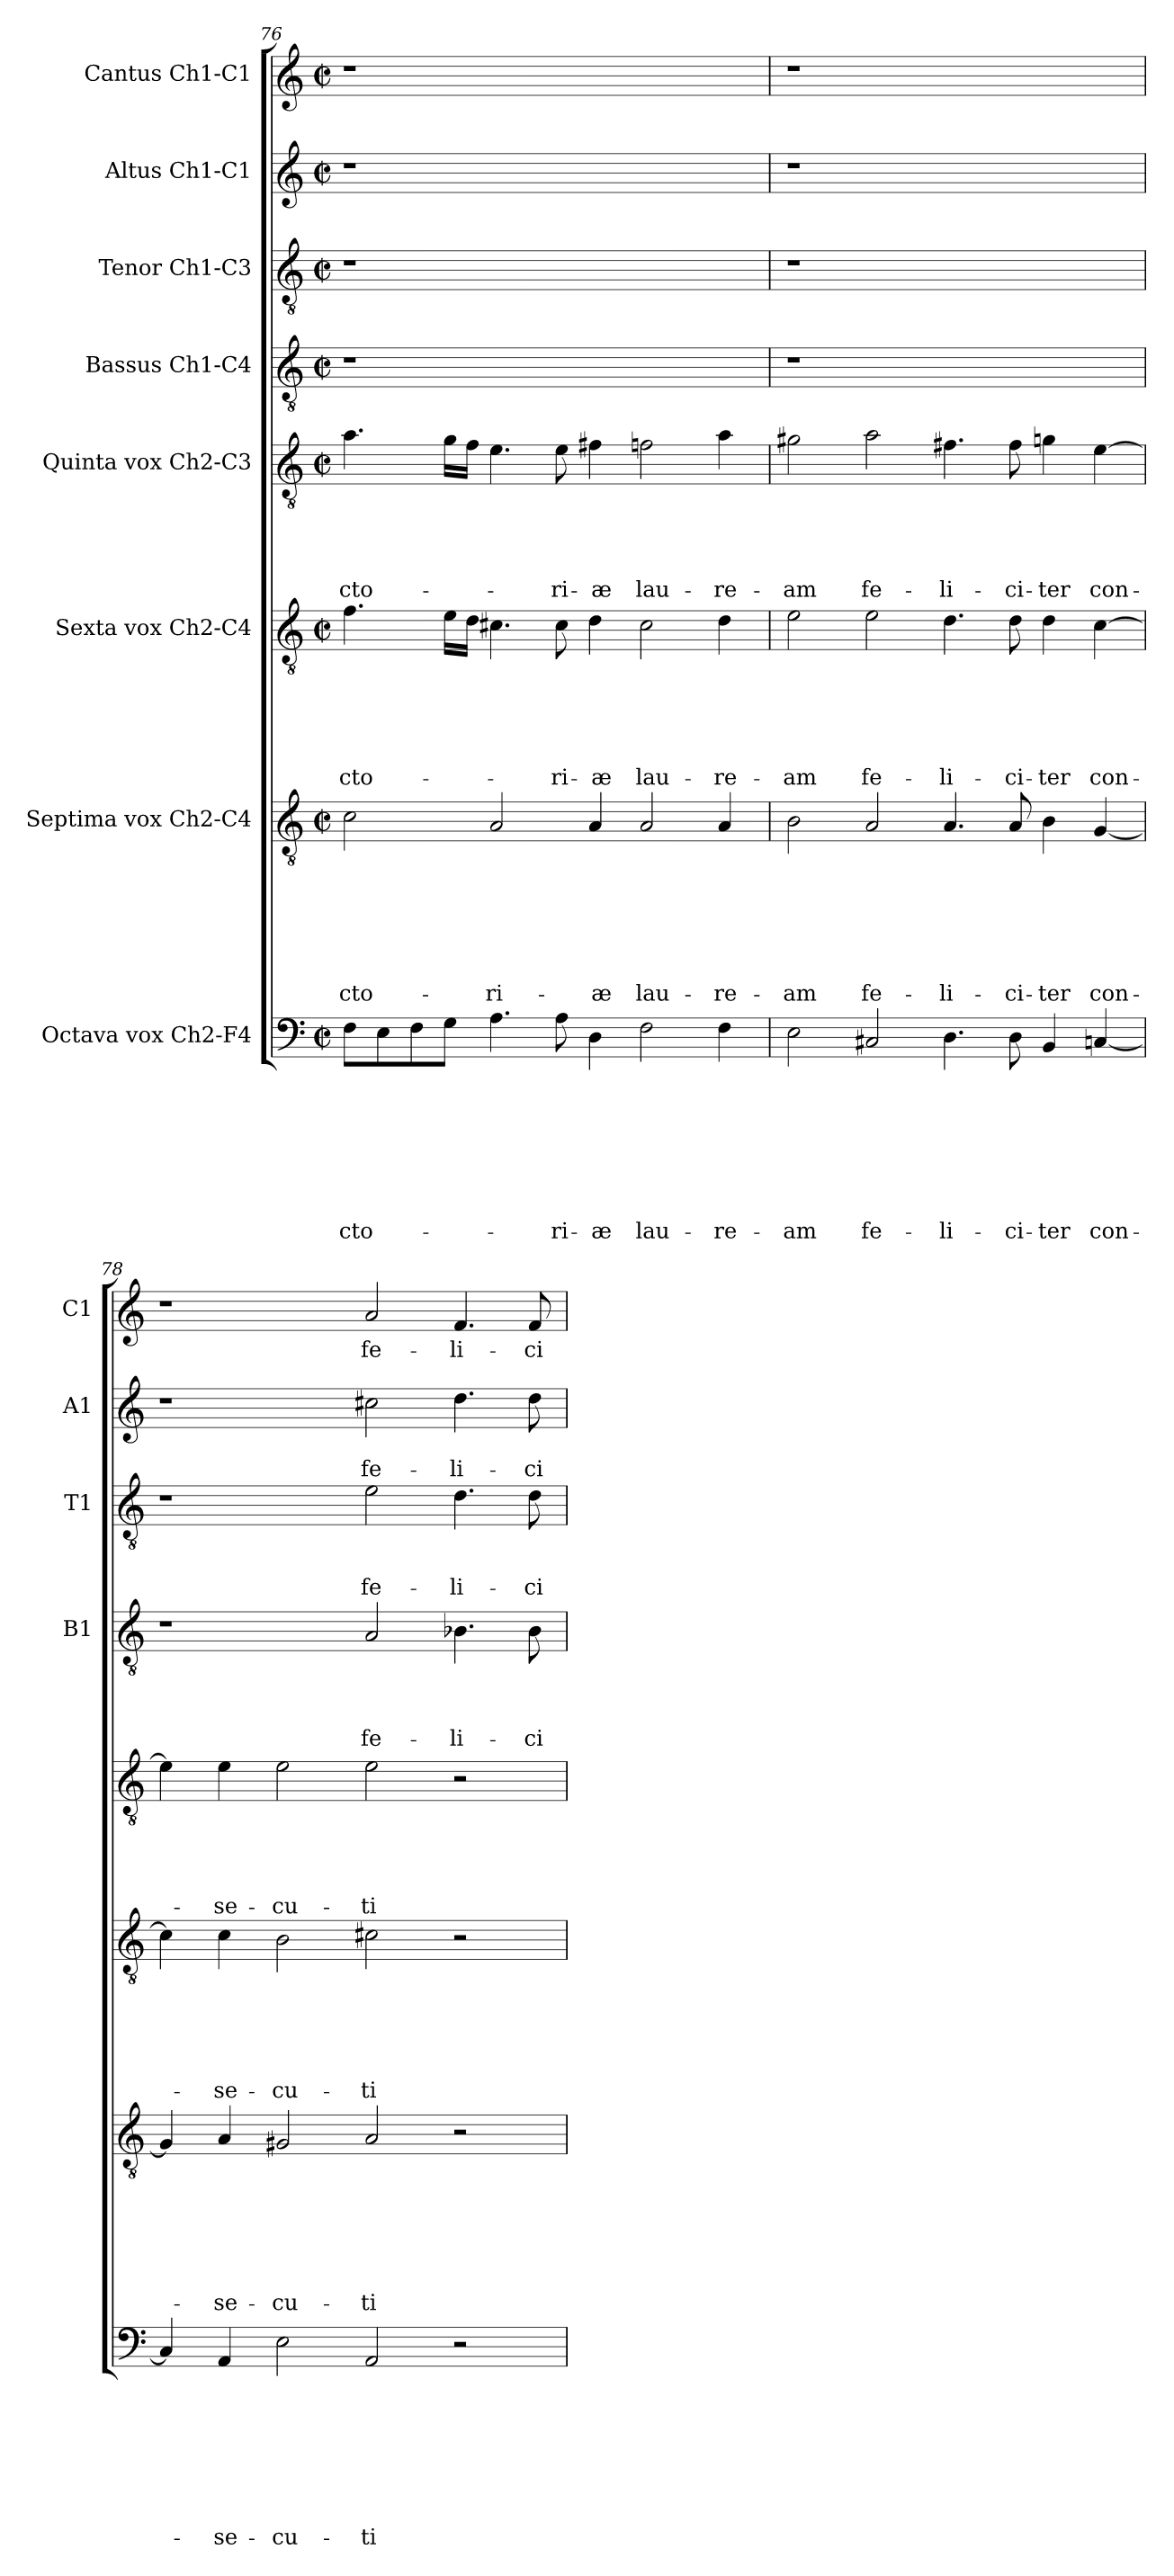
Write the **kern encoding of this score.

**kern	**text	**text	**text	**text	**text	**text	**text	**text	**kern	**text	**text	**text	**text	**text	**text	**text	**kern	**text	**text	**text	**text	**text	**text	**kern	**text	**text	**text	**text	**text	**kern	**text	**text	**text	**text	**kern	**text	**text	**text	**kern	**text	**text	**kern	**text
*part8	*part8	*part8	*part8	*part8	*part8	*part8	*part8	*part8	*part7	*part7	*part7	*part7	*part7	*part7	*part7	*part7	*part6	*part6	*part6	*part6	*part6	*part6	*part6	*part5	*part5	*part5	*part5	*part5	*part5	*part4	*part4	*part4	*part4	*part4	*part3	*part3	*part3	*part3	*part2	*part2	*part2	*part1	*part1
*staff8	*staff8	*staff8	*staff8	*staff8	*staff8	*staff8	*staff8	*staff8	*staff7	*staff7	*staff7	*staff7	*staff7	*staff7	*staff7	*staff7	*staff6	*staff6	*staff6	*staff6	*staff6	*staff6	*staff6	*staff5	*staff5	*staff5	*staff5	*staff5	*staff5	*staff4	*staff4	*staff4	*staff4	*staff4	*staff3	*staff3	*staff3	*staff3	*staff2	*staff2	*staff2	*staff1	*staff1
*I"Octava vox Ch2-F4	*	*	*	*	*	*	*	*	*I"Septima vox Ch2-C4	*	*	*	*	*	*	*	*I"Sexta vox Ch2-C4	*	*	*	*	*	*	*I"Quinta vox Ch2-C3	*	*	*	*	*	*I"Bassus Ch1-C4	*	*	*	*	*I"Tenor Ch1-C3	*	*	*	*I"Altus Ch1-C1	*	*	*I"Cantus Ch1-C1	*
*	*	*	*	*	*	*	*	*	*	*	*	*	*	*	*	*	*	*	*	*	*	*	*	*	*	*	*	*	*	*I'B1	*	*	*	*	*I'T1	*	*	*	*I'A1	*	*	*I'C1	*
!!LO:PB:g=z
*clefF4	*	*	*	*	*	*	*	*	*clefGv2	*	*	*	*	*	*	*	*clefGv2	*	*	*	*	*	*	*clefGv2	*	*	*	*	*	*clefGv2	*	*	*	*	*clefGv2	*	*	*	*clefG2	*	*	*clefG2	*
*k[]	*	*	*	*	*	*	*	*	*k[]	*	*	*	*	*	*	*	*k[]	*	*	*	*	*	*	*k[]	*	*	*	*	*	*k[]	*	*	*	*	*k[]	*	*	*	*k[]	*	*	*k[]	*
*C:	*	*	*	*	*	*	*	*	*C:	*	*	*	*	*	*	*	*C:	*	*	*	*	*	*	*C:	*	*	*	*	*	*C:	*	*	*	*	*C:	*	*	*	*C:	*	*	*C:	*
*M2/2	*	*	*	*	*	*	*	*	*M2/2	*	*	*	*	*	*	*	*M2/2	*	*	*	*	*	*	*M2/2	*	*	*	*	*	*M2/2	*	*	*	*	*M2/2	*	*	*	*M2/2	*	*	*M2/2	*
*met(c|)	*	*	*	*	*	*	*	*	*met(c|)	*	*	*	*	*	*	*	*met(c|)	*	*	*	*	*	*	*met(c|)	*	*	*	*	*	*met(c|)	*	*	*	*	*met(c|)	*	*	*	*met(c|)	*	*	*met(c|)	*
=76	=76	=76	=76	=76	=76	=76	=76	=76	=76	=76	=76	=76	=76	=76	=76	=76	=76	=76	=76	=76	=76	=76	=76	=76	=76	=76	=76	=76	=76	=76	=76	=76	=76	=76	=76	=76	=76	=76	=76	=76	=76	=76	=76
!	!	!	!	!	!	!	!	!LO:LY:b	!	!	!	!	!	!	!	!LO:LY:b	!	!	!	!	!	!	!LO:LY:b	!	!	!	!	!	!LO:LY:b	!	!	!	!	!	!	!	!	!	!	!	!	!	!
8F\L	.	.	.	.	.	.	.	-cto-	2c\	.	.	.	.	.	.	-cto-	4.f\	.	.	.	.	.	-cto-	4.a\	.	.	.	.	-cto-	1r	.	.	.	.	1r	.	.	.	1r	.	.	1r	.
8E\	.	.	.	.	.	.	.	.	.	.	.	.	.	.	.	.	.	.	.	.	.	.	.	.	.	.	.	.	.	.	.	.	.	.	.	.	.	.	.	.	.	.	.
8F\	.	.	.	.	.	.	.	.	.	.	.	.	.	.	.	.	.	.	.	.	.	.	.	.	.	.	.	.	.	.	.	.	.	.	.	.	.	.	.	.	.	.	.
8G\J	.	.	.	.	.	.	.	.	.	.	.	.	.	.	.	.	16e\LL	.	.	.	.	.	.	16g\LL	.	.	.	.	.	.	.	.	.	.	.	.	.	.	.	.	.	.	.
.	.	.	.	.	.	.	.	.	.	.	.	.	.	.	.	.	16d\JJ	.	.	.	.	.	.	16f\JJ	.	.	.	.	.	.	.	.	.	.	.	.	.	.	.	.	.	.	.
!	!	!	!	!	!	!	!	!	!	!	!	!	!	!	!	!LO:LY:b	!	!	!	!	!	!	!	!	!	!	!	!	!	!	!	!	!	!	!	!	!	!	!	!	!	!	!
4.A\	.	.	.	.	.	.	.	.	2A/	.	.	.	.	.	.	-ri-	4.c#X\	.	.	.	.	.	.	4.e\	.	.	.	.	.	.	.	.	.	.	.	.	.	.	.	.	.	.	.
!	!	!	!	!	!	!	!	!LO:LY:b	!	!	!	!	!	!	!	!	!	!	!	!	!	!	!LO:LY:b	!	!	!	!	!	!LO:LY:b	!	!	!	!	!	!	!	!	!	!	!	!	!	!
8A\	.	.	.	.	.	.	.	-ri-	.	.	.	.	.	.	.	.	8c#\	.	.	.	.	.	-ri-	8e\	.	.	.	.	-ri-	.	.	.	.	.	.	.	.	.	.	.	.	.	.
!	!	!	!	!	!	!	!	!LO:LY:b	!	!	!	!	!	!	!	!LO:LY:b	!	!	!	!	!	!	!LO:LY:b	!	!	!	!	!	!LO:LY:b	!	!	!	!	!	!	!	!	!	!	!	!	!	!
4D\	.	.	.	.	.	.	.	-æ	4A/	.	.	.	.	.	.	-æ	4d\	.	.	.	.	.	-æ	4f#X\	.	.	.	.	-æ	1ryy	.	.	.	.	1ryy	.	.	.	1ryy	.	.	1ryy	.
!	!	!	!	!	!	!	!	!LO:LY:b	!	!	!	!	!	!	!	!LO:LY:b	!	!	!	!	!	!	!LO:LY:b	!	!	!	!	!	!LO:LY:b	!	!	!	!	!	!	!	!	!	!	!	!	!	!
2F\	.	.	.	.	.	.	.	lau-	2A/	.	.	.	.	.	.	lau-	2c#\	.	.	.	.	.	lau-	2fn\	.	.	.	.	lau-	.	.	.	.	.	.	.	.	.	.	.	.	.	.
!	!	!	!	!	!	!	!	!LO:LY:b	!	!	!	!	!	!	!	!LO:LY:b	!	!	!	!	!	!	!LO:LY:b	!	!	!	!	!	!LO:LY:b	!	!	!	!	!	!	!	!	!	!	!	!	!	!
4F\	.	.	.	.	.	.	.	-re-	4A/	.	.	.	.	.	.	-re-	4d\	.	.	.	.	.	-re-	4a\	.	.	.	.	-re-	.	.	.	.	.	.	.	.	.	.	.	.	.	.
=77	=77	=77	=77	=77	=77	=77	=77	=77	=77	=77	=77	=77	=77	=77	=77	=77	=77	=77	=77	=77	=77	=77	=77	=77	=77	=77	=77	=77	=77	=77	=77	=77	=77	=77	=77	=77	=77	=77	=77	=77	=77	=77	=77
!	!	!	!	!	!	!	!	!LO:LY:b	!	!	!	!	!	!	!	!LO:LY:b	!	!	!	!	!	!	!LO:LY:b	!	!	!	!	!	!LO:LY:b	!	!	!	!	!	!	!	!	!	!	!	!	!	!
2E\	.	.	.	.	.	.	.	-am	2B\	.	.	.	.	.	.	-am	2e\	.	.	.	.	.	-am	2g#X\	.	.	.	.	-am	1r	.	.	.	.	1r	.	.	.	1r	.	.	1r	.
!	!	!	!	!	!	!	!	!LO:LY:b	!	!	!	!	!	!	!	!LO:LY:b	!	!	!	!	!	!	!LO:LY:b	!	!	!	!	!	!LO:LY:b	!	!	!	!	!	!	!	!	!	!	!	!	!	!
2C#X/	.	.	.	.	.	.	.	fe-	2A/	.	.	.	.	.	.	fe-	2e\	.	.	.	.	.	fe-	2a\	.	.	.	.	fe-	.	.	.	.	.	.	.	.	.	.	.	.	.	.
!	!	!	!	!	!	!	!	!LO:LY:b	!	!	!	!	!	!	!	!LO:LY:b	!	!	!	!	!	!	!LO:LY:b	!	!	!	!	!	!LO:LY:b	!	!	!	!	!	!	!	!	!	!	!	!	!	!
4.D\	.	.	.	.	.	.	.	-li-	4.A/	.	.	.	.	.	.	-li-	4.d\	.	.	.	.	.	-li-	4.f#X\	.	.	.	.	-li-	1ryy	.	.	.	.	1ryy	.	.	.	1ryy	.	.	1ryy	.
!	!	!	!	!	!	!	!	!LO:LY:b	!	!	!	!	!	!	!	!LO:LY:b	!	!	!	!	!	!	!LO:LY:b	!	!	!	!	!	!LO:LY:b	!	!	!	!	!	!	!	!	!	!	!	!	!	!
8D\	.	.	.	.	.	.	.	-ci-	8A/	.	.	.	.	.	.	-ci-	8d\	.	.	.	.	.	-ci-	8f#\	.	.	.	.	-ci-	.	.	.	.	.	.	.	.	.	.	.	.	.	.
!	!	!	!	!	!	!	!	!LO:LY:b	!	!	!	!	!	!	!	!LO:LY:b	!	!	!	!	!	!	!LO:LY:b	!	!	!	!	!	!LO:LY:b	!	!	!	!	!	!	!	!	!	!	!	!	!	!
4BB/	.	.	.	.	.	.	.	-ter	4B\	.	.	.	.	.	.	-ter	4d\	.	.	.	.	.	-ter	4gn\	.	.	.	.	-ter	.	.	.	.	.	.	.	.	.	.	.	.	.	.
!	!	!	!	!	!	!	!	!LO:LY:b	!	!	!	!	!	!	!	!LO:LY:b	!	!	!	!	!	!	!LO:LY:b	!	!	!	!	!	!LO:LY:b	!	!	!	!	!	!	!	!	!	!	!	!	!	!
[4Cn/	.	.	.	.	.	.	.	con-	[4G/	.	.	.	.	.	.	con-	[4c\	.	.	.	.	.	con-	[4e\	.	.	.	.	con-	.	.	.	.	.	.	.	.	.	.	.	.	.	.
=78	=78	=78	=78	=78	=78	=78	=78	=78	=78	=78	=78	=78	=78	=78	=78	=78	=78	=78	=78	=78	=78	=78	=78	=78	=78	=78	=78	=78	=78	=78	=78	=78	=78	=78	=78	=78	=78	=78	=78	=78	=78	=78	=78
4C/]	.	.	.	.	.	.	.	.	4G/]	.	.	.	.	.	.	.	4c\]	.	.	.	.	.	.	4e\]	.	.	.	.	.	1r	.	.	.	.	1r	.	.	.	1r	.	.	1r	.
!	!	!	!	!	!	!	!	!LO:LY:b	!	!	!	!	!	!	!	!LO:LY:b	!	!	!	!	!	!	!LO:LY:b	!	!	!	!	!	!LO:LY:b	!	!	!	!	!	!	!	!	!	!	!	!	!	!
4AA/	.	.	.	.	.	.	.	-se-	4A/	.	.	.	.	.	.	-se-	4c\	.	.	.	.	.	-se-	4e\	.	.	.	.	-se-	.	.	.	.	.	.	.	.	.	.	.	.	.	.
!	!	!	!	!	!	!	!	!LO:LY:b	!	!	!	!	!	!	!	!LO:LY:b	!	!	!	!	!	!	!LO:LY:b	!	!	!	!	!	!LO:LY:b	!	!	!	!	!	!	!	!	!	!	!	!	!	!
2E\	.	.	.	.	.	.	.	-cu-	2G#X/	.	.	.	.	.	.	-cu-	2B\	.	.	.	.	.	-cu-	2e\	.	.	.	.	-cu-	.	.	.	.	.	.	.	.	.	.	.	.	.	.
!	!	!	!	!	!	!	!	!LO:LY:b	!	!	!	!	!	!	!	!LO:LY:b	!	!	!	!	!	!	!LO:LY:b	!	!	!	!	!	!LO:LY:b	!	!	!	!	!LO:LY:b	!	!	!	!LO:LY:b	!	!	!LO:LY:b	!	!LO:LY:b
2AA/	.	.	.	.	.	.	.	-ti	2A/	.	.	.	.	.	.	-ti	2c#X\	.	.	.	.	.	-ti	2e\	.	.	.	.	-ti	2A/	.	.	.	fe-	2e\	.	.	fe-	2cc#X\	.	fe-	2a/	fe-
!	!	!	!	!	!	!	!	!	!	!	!	!	!	!	!	!	!	!	!	!	!	!	!	!	!	!	!	!	!	!	!	!	!	!LO:LY:b	!	!	!	!LO:LY:b	!	!	!LO:LY:b	!	!LO:LY:b
2r	.	.	.	.	.	.	.	.	2r	.	.	.	.	.	.	.	2r	.	.	.	.	.	.	2r	.	.	.	.	.	4.B-X\	.	.	.	-li-	4.d\	.	.	-li-	4.dd\	.	-li-	4.f/	-li-
!	!	!	!	!	!	!	!	!	!	!	!	!	!	!	!	!	!	!	!	!	!	!	!	!	!	!	!	!	!	!	!	!	!	!LO:LY:b	!	!	!	!LO:LY:b	!	!	!LO:LY:b	!	!LO:LY:b
.	.	.	.	.	.	.	.	.	.	.	.	.	.	.	.	.	.	.	.	.	.	.	.	.	.	.	.	.	.	8B-\	.	.	.	-ci-	8d\	.	.	-ci-	8dd\	.	-ci-	8f/	-ci-
=	=	=	=	=	=	=	=	=	=	=	=	=	=	=	=	=	=	=	=	=	=	=	=	=	=	=	=	=	=	=	=	=	=	=	=	=	=	=	=	=	=	=	=
*-	*-	*-	*-	*-	*-	*-	*-	*-	*-	*-	*-	*-	*-	*-	*-	*-	*-	*-	*-	*-	*-	*-	*-	*-	*-	*-	*-	*-	*-	*-	*-	*-	*-	*-	*-	*-	*-	*-	*-	*-	*-	*-	*-
